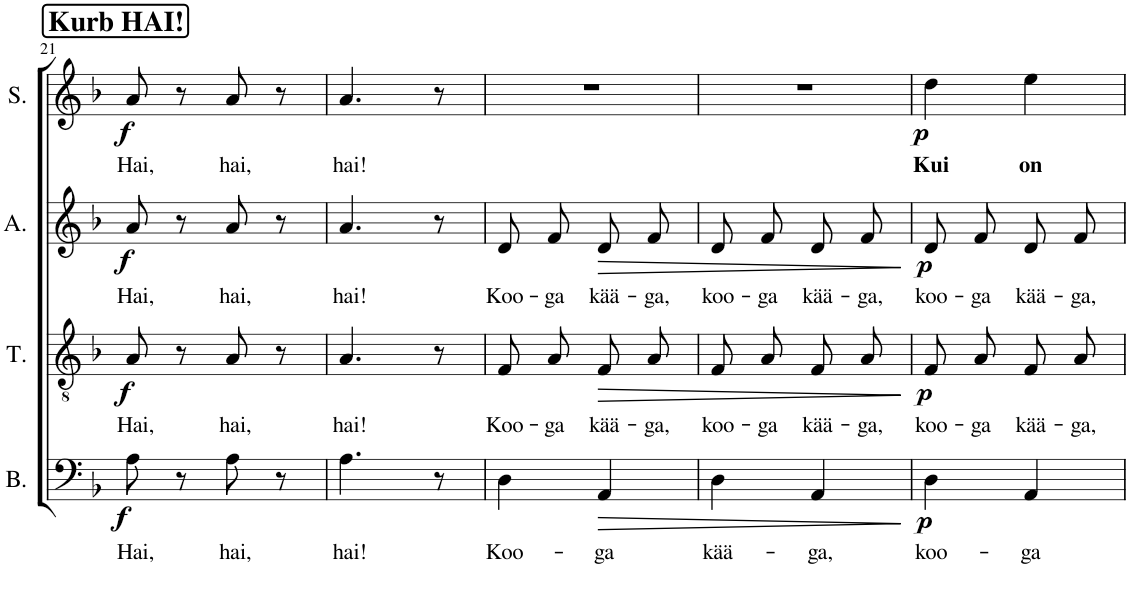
**kern	**text	**dynam	**kern	**text	**dynam	**kern	**text	**dynam	**kern	**text	**dynam
*part4	*part4	*part4	*part3	*part3	*part3	*part2	*part2	*part2	*part1	*part1	*part1
*staff4	*staff4	*staff4	*staff3	*staff3	*staff3	*staff2	*staff2	*staff2	*staff1	*staff1	*staff1
*I"Bass	*	*	*I"Tenor	*	*	*I"Alto	*	*	*I"Soprano	*	*
*I'B.	*	*	*I'T.	*	*	*I'A.	*	*	*I'S.	*	*
!!LO:PB:g=z
*clefF4	*	*	*clefGv2	*	*	*clefG2	*	*	*clefG2	*	*
*k[b-]	*	*	*k[b-]	*	*	*k[b-]	*	*	*k[b-]	*	*
*M2/4	*	*	*M2/4	*	*	*M2/4	*	*	*M2/4	*	*
!!LO:REH:place=s1:a:B:cj:fs=14:t=Kurb HAI!
=21	=21	=21	=21	=21	=21	=21	=21	=21	=21	=21	=21
!	!LO:LY:b	!LO:DY:b	!	!LO:LY:b	!LO:DY:b	!	!LO:LY:b	!LO:DY:b	!	!LO:LY:b	!LO:DY:b
8A\	Hai,	f	8A/	Hai,	f	8a/	Hai,	f	8a/	Hai,	f
8r	.	.	8r	.	.	8r	.	.	8r	.	.
!	!LO:LY:b	!	!	!LO:LY:b	!	!	!LO:LY:b	!	!	!LO:LY:b	!
8A\	hai,	.	8A/	hai,	.	8a/	hai,	.	8a/	hai,	.
8r	.	.	8r	.	.	8r	.	.	8r	.	.
=22	=22	=22	=22	=22	=22	=22	=22	=22	=22	=22	=22
!	!LO:LY:b	!	!	!LO:LY:b	!	!	!LO:LY:b	!	!	!LO:LY:b	!
4.A\	hai!	.	4.A/	hai!	.	4.a/	hai!	.	4.a/	hai!	.
8r	.	.	8r	.	.	8r	.	.	8r	.	.
=23	=23	=23	=23	=23	=23	=23	=23	=23	=23	=23	=23
!	!LO:LY:b	!	!	!LO:LY:b	!	!	!LO:LY:b	!	!	!	!
4D\	Koo-	.	8F/L	Koo-	.	8d/L	Koo-	.	2r	.	.
!	!	!	!	!LO:LY:b	!	!	!LO:LY:b	!	!	!	!
.	.	.	8A/J	-ga	.	8f/J	-ga	.	.	.	.
!	!LO:LY:b	!LO:HP:b	!	!LO:LY:b	!LO:HP:b	!	!LO:LY:b	!LO:HP:b	!	!	!
4AA/	-ga	>	8F/L	kää-	>	8d/L	kää-	>	.	.	.
!	!	!	!	!LO:LY:b	!	!	!LO:LY:b	!	!	!	!
.	.	.	8A/J	-ga,	.	8f/J	-ga,	.	.	.	.
=24	=24	=24	=24	=24	=24	=24	=24	=24	=24	=24	=24
!	!LO:LY:b	!	!	!LO:LY:b	!	!	!LO:LY:b	!	!	!	!
4D\	kää-	.	8F/L	koo-	.	8d/L	koo-	.	2r	.	.
!	!	!	!	!LO:LY:b	!	!	!LO:LY:b	!	!	!	!
.	.	.	8A/J	-ga	.	8f/J	-ga	.	.	.	.
!	!LO:LY:b	!	!	!LO:LY:b	!	!	!LO:LY:b	!	!	!	!
4AA/	-ga,	.	8F/L	kää-	.	8d/L	kää-	.	.	.	.
!	!	!	!	!LO:LY:b	!	!	!LO:LY:b	!	!	!	!
.	.	.	8A/J	-ga,	.	8f/J	-ga,	.	.	.	.
.	.	]	.	.	]	.	.	]	.	.	.
=25	=25	=25	=25	=25	=25	=25	=25	=25	=25	=25	=25
!	!LO:LY:b	!LO:DY:b	!	!LO:LY:b	!LO:DY:b	!	!LO:LY:b	!LO:DY:b	!	!LO:LY:b	!LO:DY:b
4D\	koo-	p	8F/L	koo-	p	8d/L	koo-	p	4dd\	Kui	p
!	!	!	!	!LO:LY:b	!	!	!LO:LY:b	!	!	!	!
.	.	.	8A/J	-ga	.	8f/J	-ga	.	.	.	.
!	!LO:LY:b	!	!	!LO:LY:b	!	!	!LO:LY:b	!	!	!LO:LY:b	!
4AA/	-ga	.	8F/L	kää-	.	8d/L	kää-	.	4ee\	on	.
!	!	!	!	!LO:LY:b	!	!	!LO:LY:b	!	!	!	!
.	.	.	8A/J	-ga,	.	8f/J	-ga,	.	.	.	.
=	=	=	=	=	=	=	=	=	=	=	=
*-	*-	*-	*-	*-	*-	*-	*-	*-	*-	*-	*-
